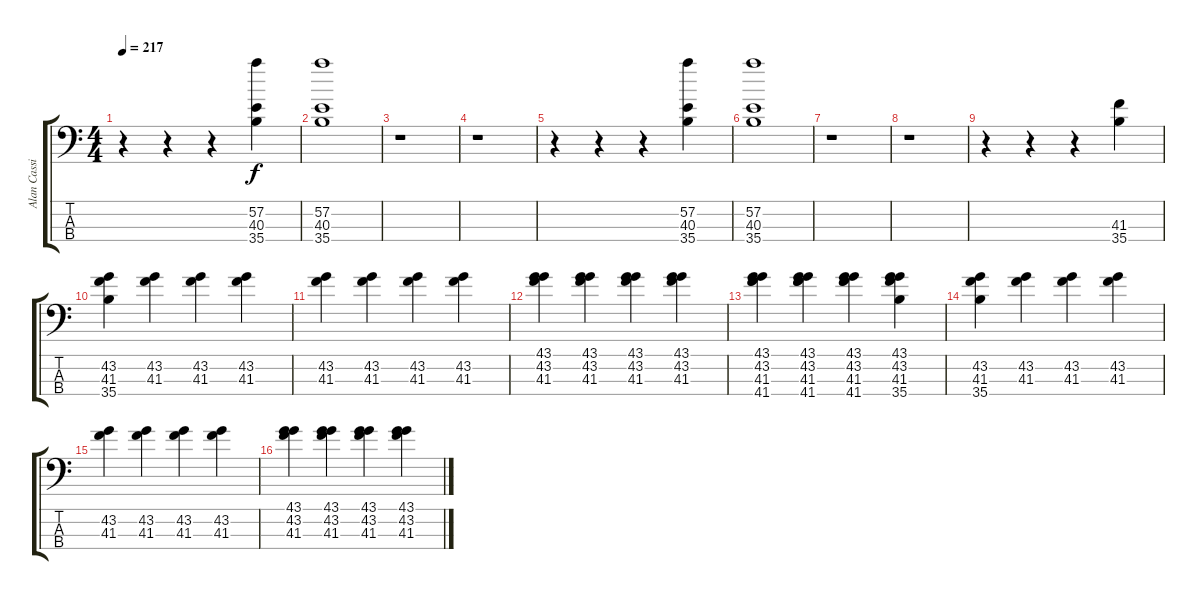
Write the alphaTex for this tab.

\track ("Alan Cassidy (Drums)" "Alan Cassi") {instrument acousticgrandpiano}
\staff {score tabs}
\tuning (C-1 C-1 C-1 C-1) {hide}
\ts (4 4)
\tempo 217
\clef f4
\ks c
r.4{dy f} r.4 r.4 (57.2 40.3 35.4).4 |
(57.2 40.3 35.4).1 |
r.1 |
r.1 |
r.4 r.4 r.4 (57.2 40.3 35.4).4 |
(57.2 40.3 35.4).1 |
r.1 |
r.1 |
r.4 r.4 r.4 (41.3 35.4).4 |
(43.2 41.3 35.4).4 (43.2 41.3).4 (43.2 41.3).4 (43.2 41.3).4 |
(43.2 41.3).4 (43.2 41.3).4 (43.2 41.3).4 (43.2 41.3).4 |
(43.1 43.2 41.3).4 (43.1 43.2 41.3).4 (43.1 43.2 41.3).4 (43.1 43.2 41.3).4 |
(43.1 43.2 41.3 41.4).4 (43.1 43.2 41.3 41.4).4 (43.1 43.2 41.3 41.4).4 (43.1 43.2 41.3 35.4).4 |
(43.2 41.3 35.4).4 (43.2 41.3).4 (43.2 41.3).4 (43.2 41.3).4 |
(43.2 41.3).4 (43.2 41.3).4 (43.2 41.3).4 (43.2 41.3).4 |
(43.1 43.2 41.3).4 (43.1 43.2 41.3).4 (43.1 43.2 41.3).4 (43.1 43.2 41.3).4
